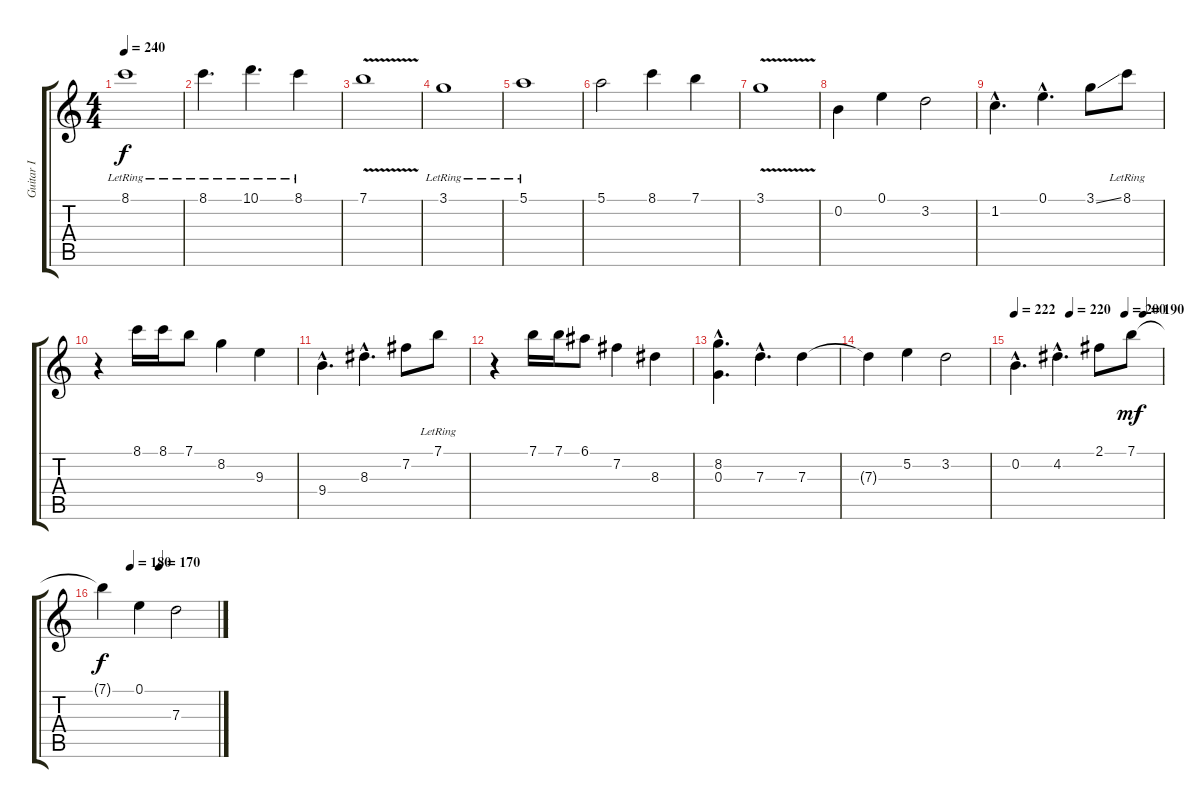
\track ("Guitar I" "Guitar I") {instrument acousticguitarnylon}
\staff {score tabs}
\tuning (E4 B3 G3 D3 A2 E2) {hide}
\ts (4 4)
\tempo 240
\clef g2
\ks c
8.1{lr}.1{dy f} |
8.1{lr}.4{d} 10.1{lr}.4{d} 8.1{lr}.4 |
7.1{v}.1 |
3.1{lr}.1 |
5.1{lr}.1 |
5.1.2 8.1.4 7.1.4 |
3.1{v}.1 |
0.2.4 0.1.4 3.2.2 |
1.2{hac}.4{d} 0.1{hac}.4{d} 3.1{ss}.8 8.1{lr}.8 |
r.4 8.1.16 8.1.16 7.1.8 8.2.4 9.3.4 |
9.4{hac}.4{d} 8.3{hac}.4{d} 7.2.8 7.1{lr}.8 |
r.4 7.1.16 7.1.16 6.1.8 7.2.4 8.3.4 |
(8.2{hac} 0.3{hac}).4{d} 7.3{hac}.4{d} 7.3.4 |
7.3{t}.4 5.2.4 3.2.2 |
\tempo 222
\tempo (220 0.375)
\tempo (200 0.75)
\tempo (190 0.875)
0.2{hac}.4{d} 4.2{hac}.4{d} 2.1.8 7.1.8{dy mf} |
\tempo (180 0.25)
\tempo (170 0.5)
7.1{t}.4{dy f} 0.1.4 7.3.2
